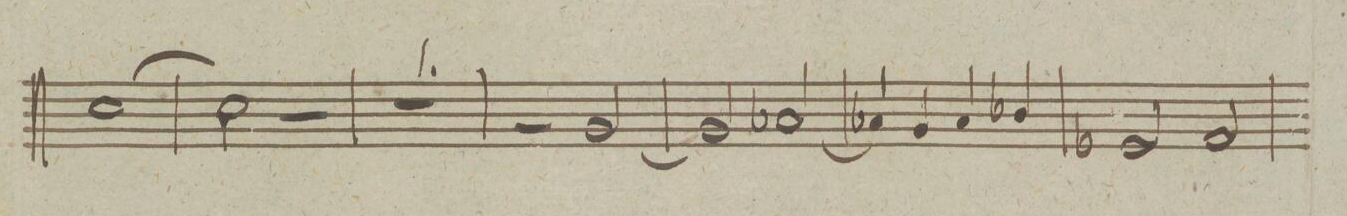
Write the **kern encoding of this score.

**kern	**dynam
*I"Clarinetto Secondo in C.	*
*clefG2	*
*k[fncngn]	*
*met(c|)	*
*M2/2	*
[1cc\	.
=203	=203
2cc\]	.
2r	.
=204	=204
1r	.
=205	=205
2r	.
[2g/	.
=206	=206
2g/]	.
[2a-X/	.
=207	=207
4a-X/]	.
4g/	.
4a-/	.
4b-X/	.
=208	=208
2e-X/	.
2f/	.
=209	=209
*-	*-
